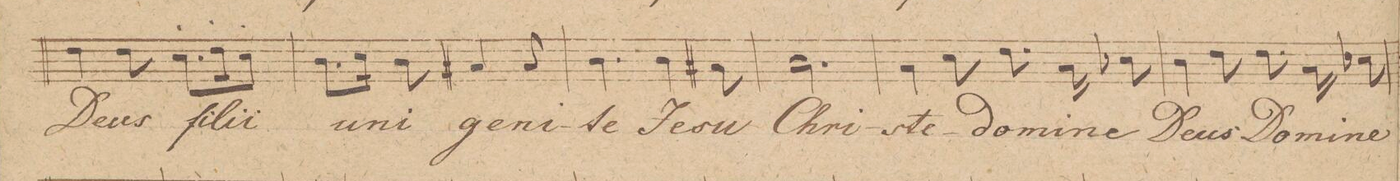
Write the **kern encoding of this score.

**kern	**text	**dynam
*I"Tenore 2do	*	*
*clefC4	*	*
*k[]	*	*
*M6/8	*	*
4c\	De-	.
8c\	-us	.
8.B'\L	fi-	.
16c'\Jk	-li-	.
8B'\	-i	.
=38	=38	=38
8.A\L	u-	.
16B\Jk	.	.
8A\	-ni	.
4G#X/	ge-	.
8G#/	-ni-	.
=39	=39	=39
4.A\	-te	.
4A\	Je-	.
8G#X\	-su	.
=40	=40	=40
*2\right	*	*
2.A\	Chri-	.
=41	=41	=41
4G\	-ste	.
8B\	Do-	.
8.c\	-mi-	.
16G\	.	.
8B-X\	-ne	.
=42	=42	=42
4A\	De-	.
8c\	-us	.
8.c\	Do-	.
16G\	-mi-	.
8B-X\	-ne	.
=43	=43	=43
*-	*-	*-
